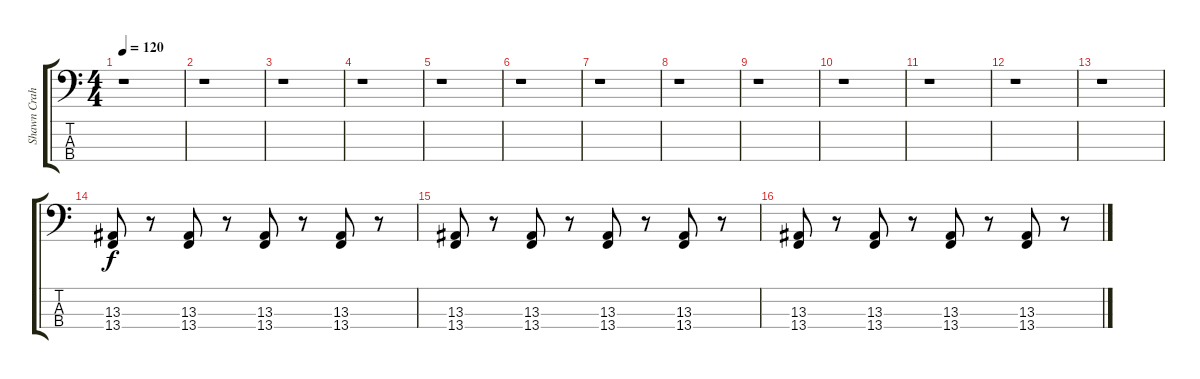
\track ("Shawn Crahan" "Shawn Crah") {instrument melodictom}
\staff {score tabs}
\tuning (G2 D2 A1 E1) {hide}
\ts (4 4)
\tempo 120
\clef f4
\ks c
r.1{dy f} |
r.1 |
r.1 |
r.1 |
r.1 |
r.1 |
r.1 |
r.1 |
r.1 |
r.1 |
r.1 |
r.1 |
r.1 |
(13.3 13.4).8 r.8 (13.3 13.4).8 r.8 (13.3 13.4).8 r.8 (13.3 13.4).8 r.8 |
(13.3 13.4).8 r.8 (13.3 13.4).8 r.8 (13.3 13.4).8 r.8 (13.3 13.4).8 r.8 |
(13.3 13.4).8 r.8 (13.3 13.4).8 r.8 (13.3 13.4).8 r.8 (13.3 13.4).8 r.8
